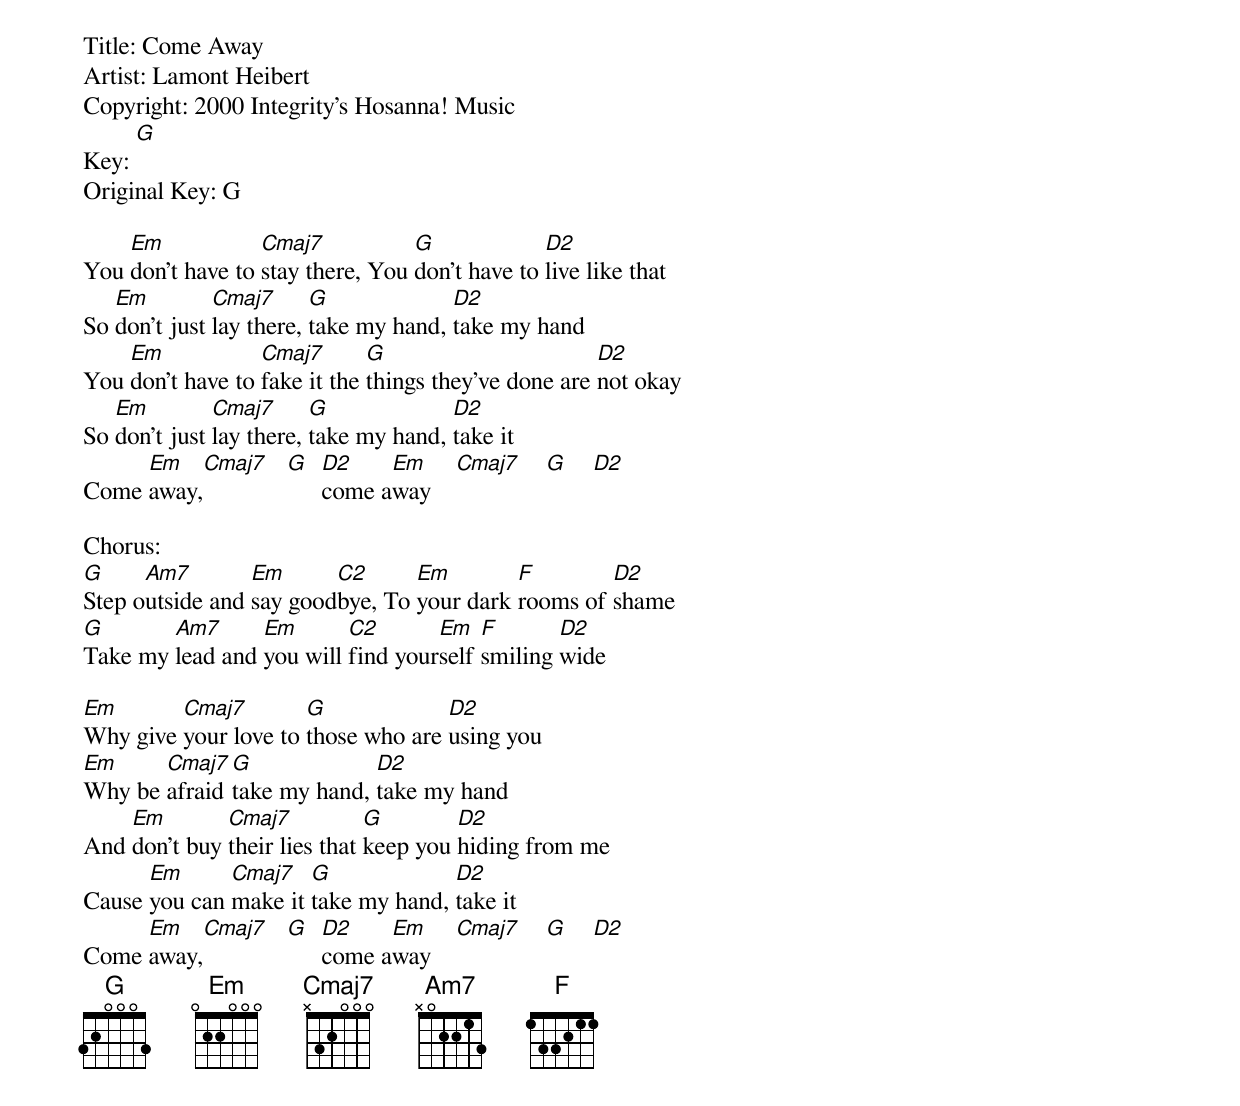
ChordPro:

Title: Come Away
Artist: Lamont Heibert
Copyright: 2000 Integrity's Hosanna! Music
Key: [G]
Original Key: G

You [Em]don't have to [Cmaj7]stay there, You [G]don't have to [D2]live like that
So [Em]don't just [Cmaj7]lay there, [G]take my hand, [D2]take my hand
You [Em]don't have to [Cmaj7]fake it the [G]things they've done are [D2]not okay
So [Em]don't just [Cmaj7]lay there, [G]take my hand, [D2]take it
Come [Em]away,[Cmaj7]   [G]  [D2]come a[Em]way    [Cmaj7]    [G]    [D2]

Chorus:
[G]Step o[Am7]utside and [Em]say good[C2]bye, To [Em]your dark [F]rooms of [D2]shame
[G]Take my [Am7]lead and [Em]you will [C2]find your[Em]self [F]smiling [D2]wide

[Em]Why give [Cmaj7]your love to [G]those who are [D2]using you
[Em]Why be [Cmaj7]afraid [G]take my hand, [D2]take my hand
And [Em]don't buy [Cmaj7]their lies that [G]keep you [D2]hiding from me
Cause [Em]you can [Cmaj7]make it [G]take my hand, [D2]take it
Come [Em]away,[Cmaj7]   [G]  [D2]come a[Em]way    [Cmaj7]    [G]    [D2]
